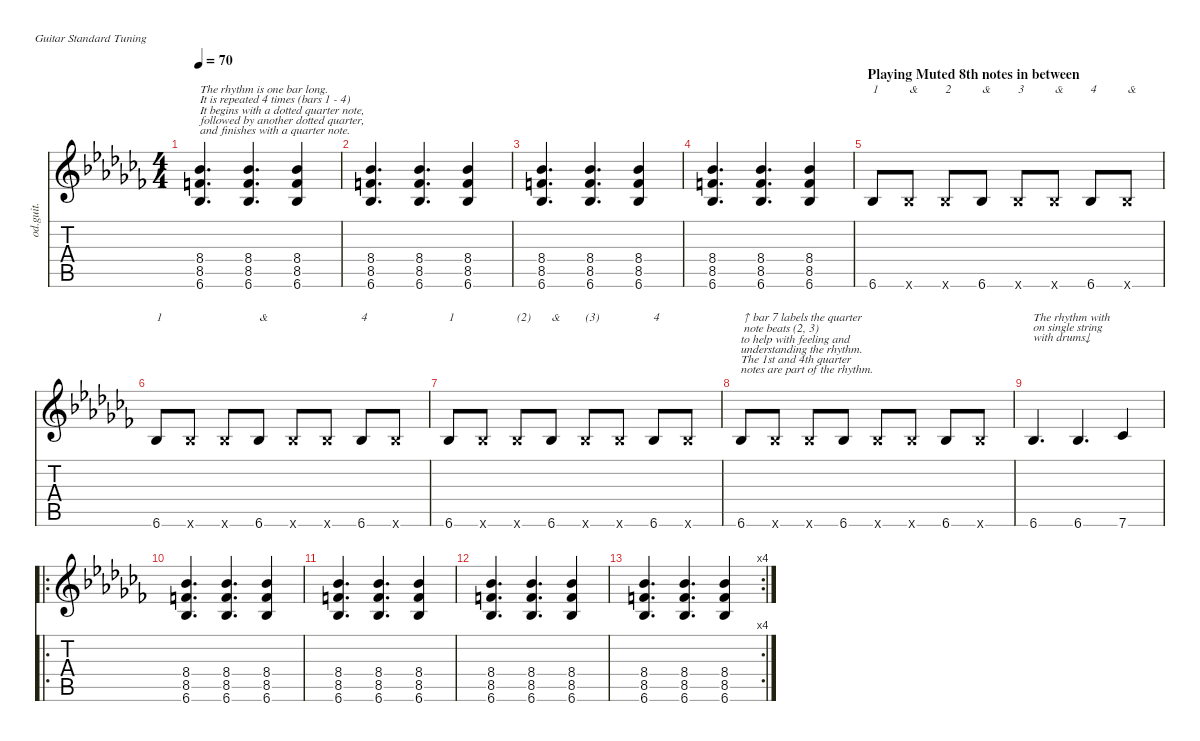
\defaultSystemsLayout 4
\hideDynamics
\bracketExtendMode nobrackets
\track ("Overdriven Guitar" "od.guit.") {instrument overdrivenguitar}
\staff {score tabs}
\tuning (E4 B3 G3 D3 A2 E2)
\ts (4 4)
\section ("" "")
\tempo 70
\clef g2
\ks abminor
(6.6{acc b} 8.5{acc forcenatural} 8.4{acc b}).4{d txt "The rhythm is one bar long. \nIt is repeated 4 times (bars 1 - 4)\nIt begins with a dotted quarter note,\nfollowed by another dotted quarter,\nand finishes with a quarter note." dy mf instrument overdrivenguitar} (6.6{acc b} 8.5{acc forcenatural} 8.4{acc b}).4{d} (6.6{acc b} 8.5{acc forcenatural} 8.4{acc b}).4 |
(6.6{acc b} 8.5{acc forcenatural} 8.4{acc b}).4{d} (6.6{acc b} 8.5{acc forcenatural} 8.4{acc b}).4{d} (6.6{acc b} 8.5{acc forcenatural} 8.4{acc b}).4 |
(6.6{acc b} 8.5{acc forcenatural} 8.4{acc b}).4{d} (6.6{acc b} 8.5{acc forcenatural} 8.4{acc b}).4{d} (6.6{acc b} 8.5{acc forcenatural} 8.4{acc b}).4 |
(6.6{acc b} 8.5{acc forcenatural} 8.4{acc b}).4{d} (6.6{acc b} 8.5{acc forcenatural} 8.4{acc b}).4{d} (6.6{acc b} 8.5{acc forcenatural} 8.4{acc b}).4 |
\section ("" "Playing Muted 8th notes in between")
6.6{acc b}.8{txt "1"} 6.6{x acc b}.8{txt "&"} 6.6{x acc b}.8{txt "2"} 6.6{acc b}.8{txt "&"} 6.6{x acc b}.8{txt "3"} 6.6{x acc b}.8{txt "&"} 6.6{acc b}.8{txt "4"} 6.6{x acc b}.8{txt "&"} |
6.6{acc b}.8{txt "1"} 6.6{x acc b}.8 6.6{x acc b}.8 6.6{acc b}.8{txt "&"} 6.6{x acc b}.8 6.6{x acc b}.8 6.6{acc b}.8{txt "4"} 6.6{x acc b}.8 |
6.6{acc b}.8{txt "1"} 6.6{x acc b}.8 6.6{x acc b}.8{txt "(2)"} 6.6{acc b}.8{txt "&"} 6.6{x acc b}.8{txt "(3)"} 6.6{x acc b}.8 6.6{acc b}.8{txt "4"} 6.6{x acc b}.8 |
6.6{acc b}.8{txt " ↑ bar 7 labels the quarter\n note beats (2, 3)\nto help with feeling and \nunderstanding the rhythm. \nThe 1st and 4th quarter \nnotes are part of the rhythm."} 6.6{x acc b}.8 6.6{x acc b}.8 6.6{acc b}.8 6.6{x acc b}.8 6.6{x acc b}.8 6.6{acc b}.8 6.6{x acc b}.8 |
6.6{acc b}.4{d txt "The rhythm with\non single string\nwith drums↓" beam Up} 6.6{acc b}.4{d beam Up} 7.6{acc b}.4{beam Up} |
\ro
(6.6{acc b} 8.5{acc forcenatural} 8.4{acc b}).4{d beam Up} (6.6{acc b} 8.5{acc forcenatural} 8.4{acc b}).4{d beam Up} (6.6{acc b} 8.5{acc forcenatural} 8.4{acc b}).4{beam Up} |
(6.6{acc b} 8.5{acc forcenatural} 8.4{acc b}).4{d beam Up} (6.6{acc b} 8.5{acc forcenatural} 8.4{acc b}).4{d beam Up} (6.6{acc b} 8.5{acc forcenatural} 8.4{acc b}).4{beam Up} |
(6.6{acc b} 8.5{acc forcenatural} 8.4{acc b}).4{d beam Up} (6.6{acc b} 8.5{acc forcenatural} 8.4{acc b}).4{d beam Up} (6.6{acc b} 8.5{acc forcenatural} 8.4{acc b}).4{beam Up} |
\rc 4
(6.6{acc b} 8.5{acc forcenatural} 8.4{acc b}).4{d beam Up} (6.6{acc b} 8.5{acc forcenatural} 8.4{acc b}).4{d beam Up} (6.6{acc b} 8.5{acc forcenatural} 8.4{acc b}).4{beam Up}
